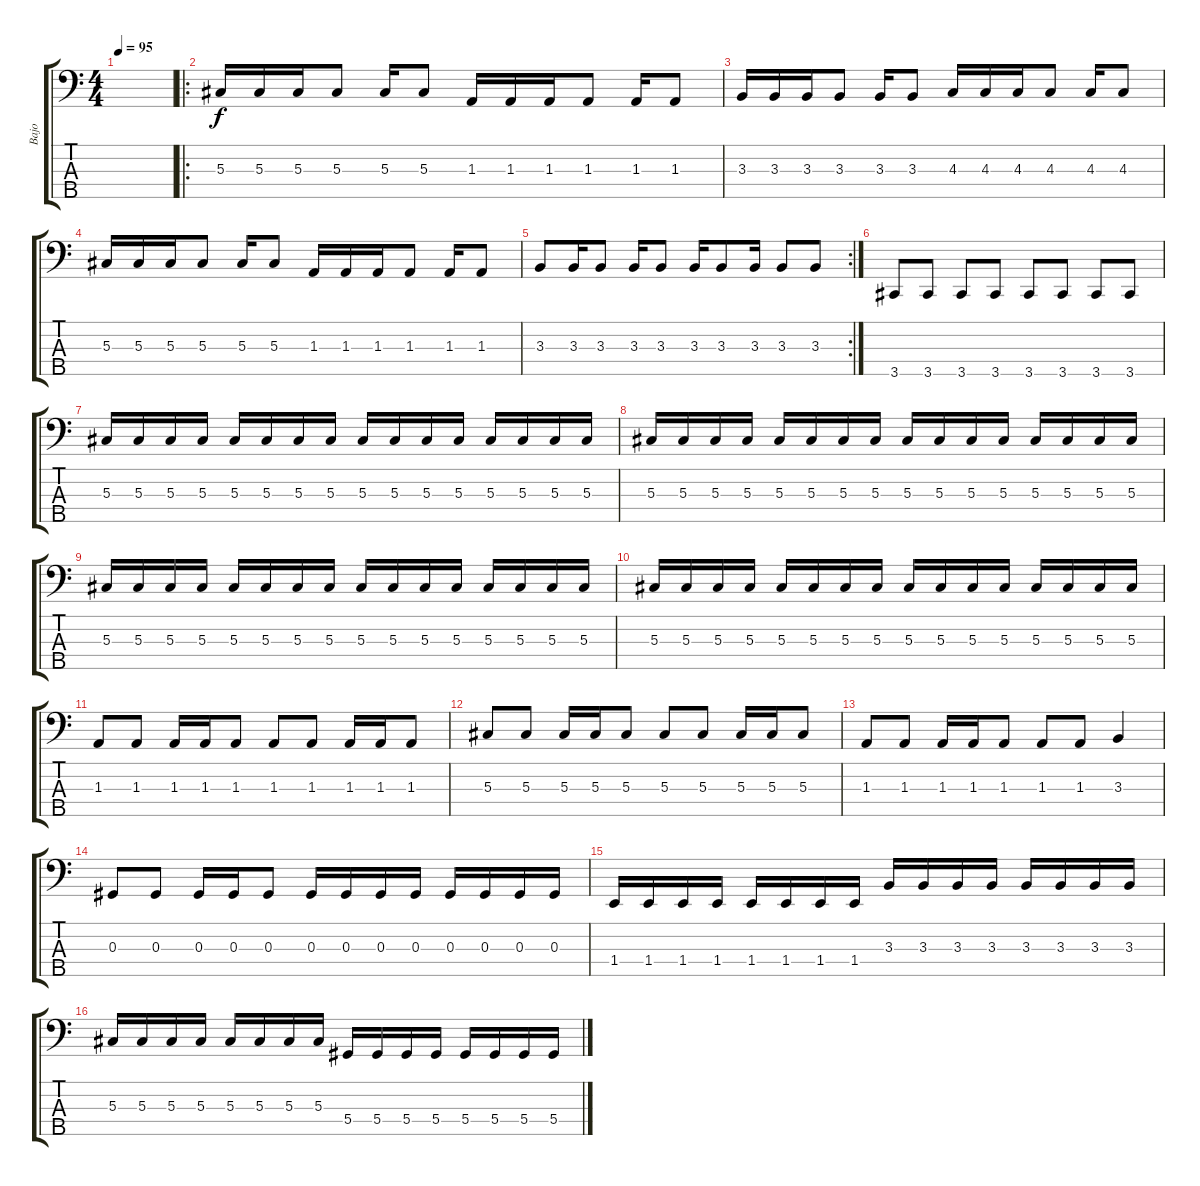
\track ("Bajo" "Bajo") {instrument electricbasspick}
\staff {score tabs}
\tuning (Gb2 Db2 Ab1 Eb1 Bb0) {hide}
\ts (4 4)
\tempo 95
\clef f4
\ks c
|
\ro
5.3.16 5.3.16 5.3.16 5.3.8 5.3.16 5.3.8 1.3.16 1.3.16 1.3.16 1.3.8 1.3.16 1.3.8 |
3.3.16 3.3.16 3.3.16 3.3.8 3.3.16 3.3.8 4.3.16 4.3.16 4.3.16 4.3.8 4.3.16 4.3.8 |
5.3.16 5.3.16 5.3.16 5.3.8 5.3.16 5.3.8 1.3.16 1.3.16 1.3.16 1.3.8 1.3.16 1.3.8 |
\rc 2
3.3.8 3.3.16 3.3.8 3.3.16 3.3.8 3.3.16 3.3.8 3.3.16 3.3.8 3.3.8 |
3.5.8 3.5.8 3.5.8 3.5.8 3.5.8 3.5.8 3.5.8 3.5.8 |
5.3.16 5.3.16 5.3.16 5.3.16 5.3.16 5.3.16 5.3.16 5.3.16 5.3.16 5.3.16 5.3.16 5.3.16 5.3.16 5.3.16 5.3.16 5.3.16 |
5.3.16 5.3.16 5.3.16 5.3.16 5.3.16 5.3.16 5.3.16 5.3.16 5.3.16 5.3.16 5.3.16 5.3.16 5.3.16 5.3.16 5.3.16 5.3.16 |
5.3.16 5.3.16 5.3.16 5.3.16 5.3.16 5.3.16 5.3.16 5.3.16 5.3.16 5.3.16 5.3.16 5.3.16 5.3.16 5.3.16 5.3.16 5.3.16 |
5.3.16 5.3.16 5.3.16 5.3.16 5.3.16 5.3.16 5.3.16 5.3.16 5.3.16 5.3.16 5.3.16 5.3.16 5.3.16 5.3.16 5.3.16 5.3.16 |
1.3.8 1.3.8 1.3.16 1.3.16 1.3.8 1.3.8 1.3.8 1.3.16 1.3.16 1.3.8 |
5.3.8 5.3.8 5.3.16 5.3.16 5.3.8 5.3.8 5.3.8 5.3.16 5.3.16 5.3.8 |
1.3.8 1.3.8 1.3.16 1.3.16 1.3.8 1.3.8 1.3.8 3.3.4 |
0.3.8 0.3.8 0.3.16 0.3.16 0.3.8 0.3.16 0.3.16 0.3.16 0.3.16 0.3.16 0.3.16 0.3.16 0.3.16 |
1.4.16 1.4.16 1.4.16 1.4.16 1.4.16 1.4.16 1.4.16 1.4.16 3.3.16 3.3.16 3.3.16 3.3.16 3.3.16 3.3.16 3.3.16 3.3.16 |
5.3.16 5.3.16 5.3.16 5.3.16 5.3.16 5.3.16 5.3.16 5.3.16 5.4.16 5.4.16 5.4.16 5.4.16 5.4.16 5.4.16 5.4.16 5.4.16
